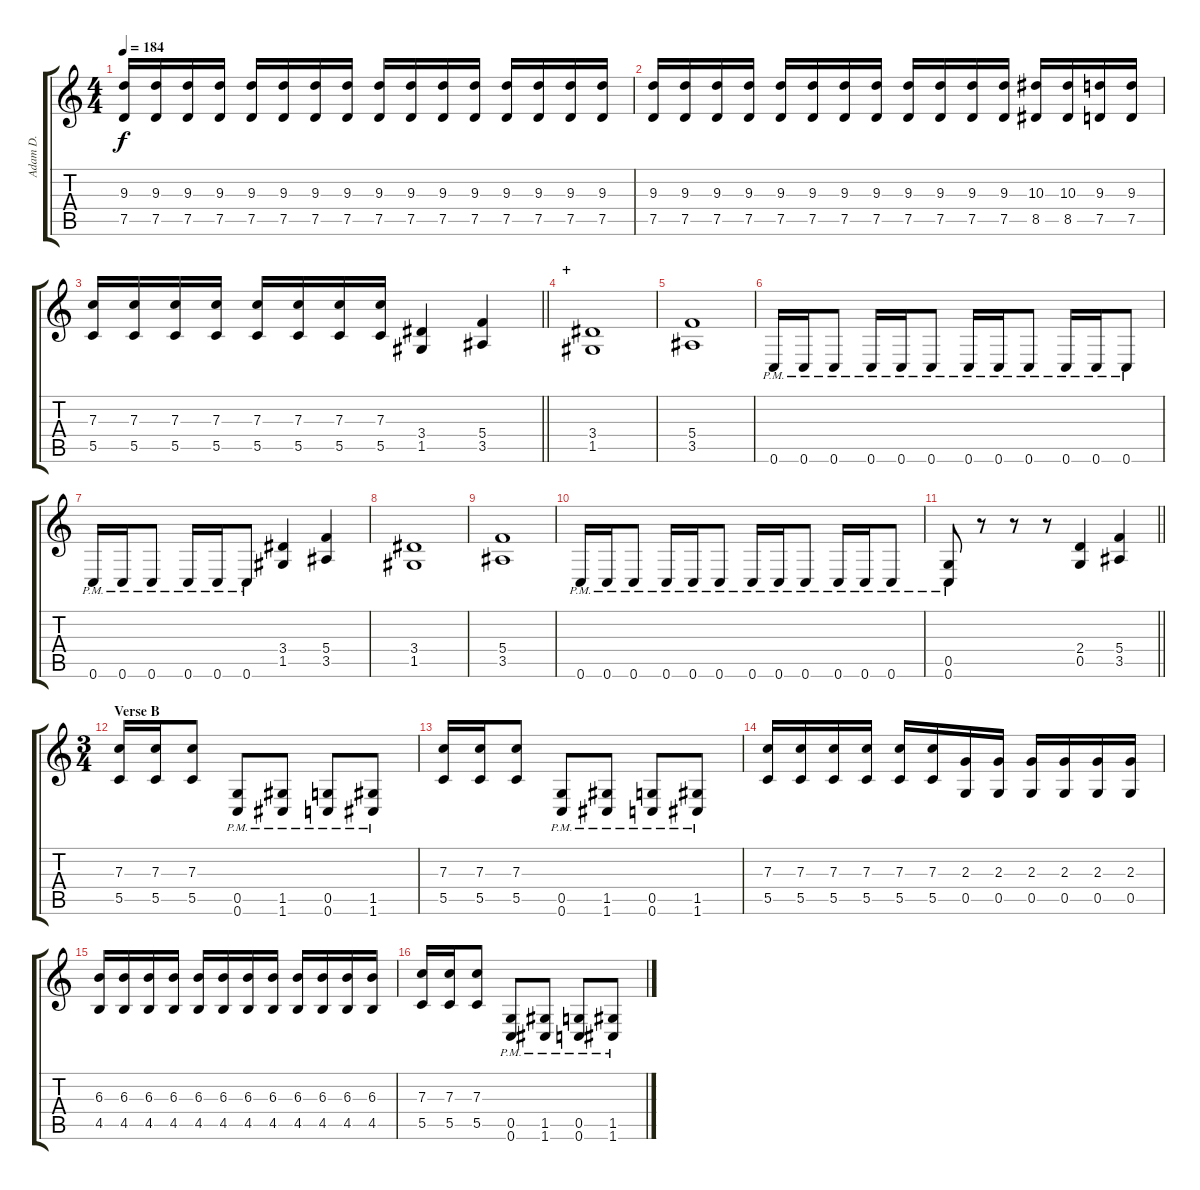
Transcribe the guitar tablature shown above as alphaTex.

\track ("Adam D." "Adam D.") {instrument distortionguitar}
\staff {score tabs}
\tuning (D4 A3 F3 C3 G2 C2) {hide}
\ts (4 4)
\tempo 184
\clef g2
\ks c
(9.3 7.5).16{dy f} (9.3 7.5).16 (9.3 7.5).16 (9.3 7.5).16 (9.3 7.5).16 (9.3 7.5).16 (9.3 7.5).16 (9.3 7.5).16 (9.3 7.5).16 (9.3 7.5).16 (9.3 7.5).16 (9.3 7.5).16 (9.3 7.5).16 (9.3 7.5).16 (9.3 7.5).16 (9.3 7.5).16 |
(9.3 7.5).16 (9.3 7.5).16 (9.3 7.5).16 (9.3 7.5).16 (9.3 7.5).16 (9.3 7.5).16 (9.3 7.5).16 (9.3 7.5).16 (9.3 7.5).16 (9.3 7.5).16 (9.3 7.5).16 (9.3 7.5).16 (10.3 8.5).16 (10.3 8.5).16 (9.3 7.5).16 (9.3 7.5).16 |
\barLineRight lightlight
(7.3 5.5).16 (7.3 5.5).16 (7.3 5.5).16 (7.3 5.5).16 (7.3 5.5).16 (7.3 5.5).16 (7.3 5.5).16 (7.3 5.5).16 (3.4 1.5).4 (5.4 3.5).4 |
\section ("" "+")
(3.4 1.5).1 |
(5.4 3.5).1 |
0.6{pm}.16 0.6{pm}.16 0.6{pm}.8 0.6{pm}.16 0.6{pm}.16 0.6{pm}.8 0.6{pm}.16 0.6{pm}.16 0.6{pm}.8 0.6{pm}.16 0.6{pm}.16 0.6{pm}.8 |
0.6{pm}.16 0.6{pm}.16 0.6{pm}.8 0.6{pm}.16 0.6{pm}.16 0.6{pm}.8 (3.4 1.5).4 (5.4 3.5).4 |
(3.4 1.5).1 |
(5.4 3.5).1 |
0.6{pm}.16 0.6{pm}.16 0.6{pm}.8 0.6{pm}.16 0.6{pm}.16 0.6{pm}.8 0.6{pm}.16 0.6{pm}.16 0.6{pm}.8 0.6{pm}.16 0.6{pm}.16 0.6{pm}.8 |
\barLineRight lightlight
(0.5{pm} 0.6{pm}).8 r.8 r.8 r.8 (2.4 0.5).4 (5.4 3.5).4 |
\ts (3 4)
\section ("" "Verse B")
(7.3 5.5).16 (7.3 5.5).16 (7.3 5.5).8 (0.5{pm} 0.6{pm}).8 (1.5{pm} 1.6{pm}).8 (0.5{pm} 0.6{pm}).8 (1.5{pm} 1.6{pm}).8 |
(7.3 5.5).16 (7.3 5.5).16 (7.3 5.5).8 (0.5{pm} 0.6{pm}).8 (1.5{pm} 1.6{pm}).8 (0.5{pm} 0.6{pm}).8 (1.5{pm} 1.6{pm}).8 |
(7.3 5.5).16 (7.3 5.5).16 (7.3 5.5).16 (7.3 5.5).16 (7.3 5.5).16 (7.3 5.5).16 (2.3 0.5).16 (2.3 0.5).16 (2.3 0.5).16 (2.3 0.5).16 (2.3 0.5).16 (2.3 0.5).16 |
(6.3 4.5).16 (6.3 4.5).16 (6.3 4.5).16 (6.3 4.5).16 (6.3 4.5).16 (6.3 4.5).16 (6.3 4.5).16 (6.3 4.5).16 (6.3 4.5).16 (6.3 4.5).16 (6.3 4.5).16 (6.3 4.5).16 |
(7.3 5.5).16 (7.3 5.5).16 (7.3 5.5).8 (0.5{pm} 0.6{pm}).8 (1.5{pm} 1.6{pm}).8 (0.5{pm} 0.6{pm}).8 (1.5{pm} 1.6{pm}).8
